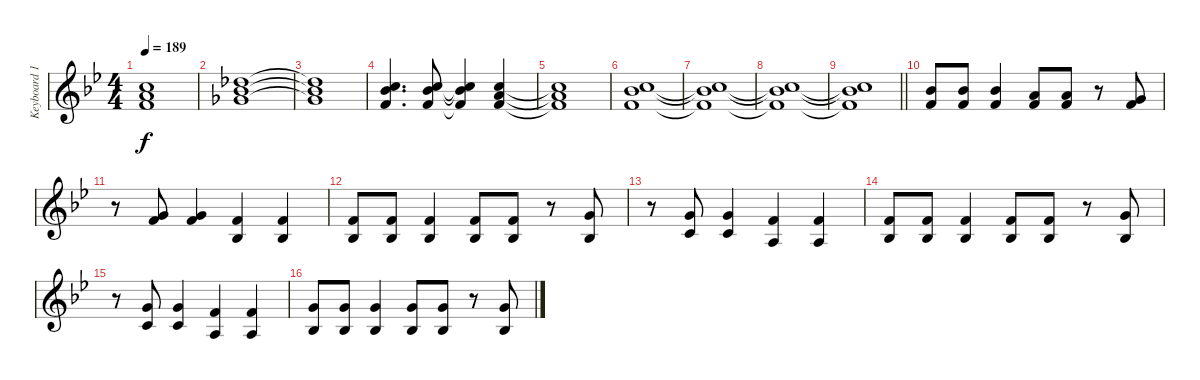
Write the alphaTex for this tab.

\track ("Keyboard 1" "Keyboard 1") {instrument drawbarorgan}
\staff {score}
\tuning (E4 B3 G3 D3 A2 E2) {hide}
\ts (4 4)
\tempo 189
\clef g2
\ks bb
(13.2{t} 14.3{t} 15.4{t}).1{dy f} |
(14.2 15.3 16.4).1 |
(14.2{t} 15.3{t} 16.4{t}).1 |
(13.2 15.3 15.4).4{d} (13.2 15.3 15.4).8 (13.2{t} 15.3{t} 15.4{t}).4 (13.2 14.3 15.4).4 |
(13.2{t} 14.3{t} 15.4{t}).1 |
(13.2 15.3 15.4).1 |
(13.2{t} 15.3{t} 15.4{t}).1 |
(13.2{t} 15.3{t} 15.4{t}).1 |
\barLineRight lightlight
(13.2{t} 15.3{t} 15.4{t}).1 |
(11.2 10.3).8 (11.2 10.3).8 (11.2 10.3).4 (10.2 10.3).8 (10.2 10.3).8 r.8 (8.2 10.3).8 |
r.8 (8.2 10.3).8 (8.2 10.3).4 (10.3 8.4).4 (10.3 8.4).4 |
(10.3 8.4).8 (10.3 8.4).8 (10.3 8.4).4 (10.3 8.4).8 (10.3 8.4).8 r.8 (12.3 8.4).8 |
r.8 (12.3 10.4).8 (12.3 10.4).4 (10.3 7.4).4 (10.3 7.4).4 |
(10.3 8.4).8 (10.3 8.4).8 (10.3 8.4).4 (10.3 8.4).8 (10.3 8.4).8 r.8 (12.3 8.4).8 |
r.8 (12.3 10.4).8 (12.3 10.4).4 (10.3 7.4).4 (10.3 7.4).4 |
(12.3 8.4).8 (12.3 8.4).8 (12.3 8.4).4 (12.3 8.4).8 (12.3 8.4).8 r.8 (12.3 8.4).8
